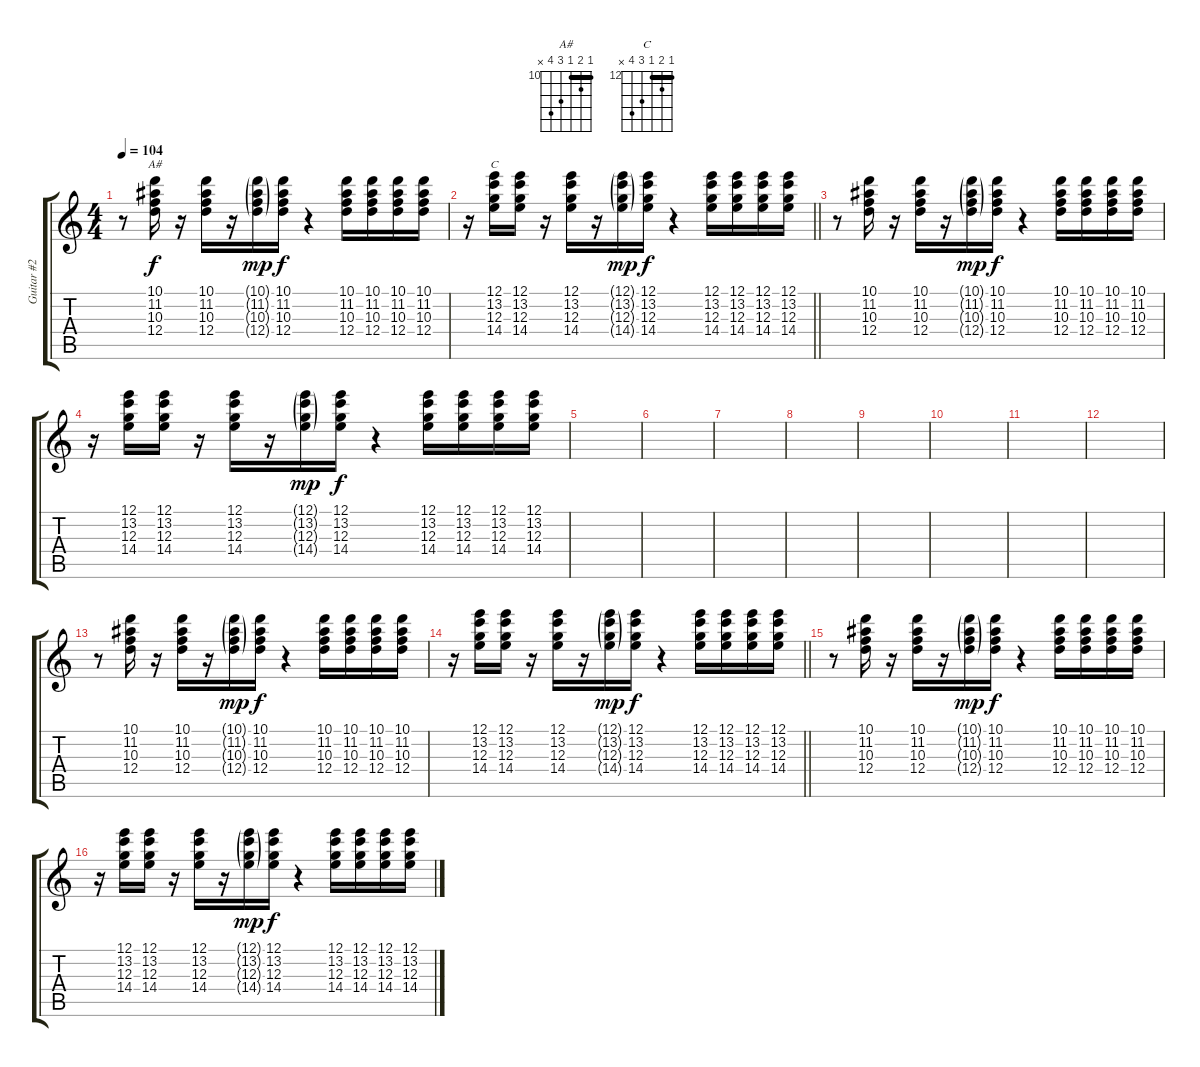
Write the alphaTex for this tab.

\track ("Guitar #2" "Guitar #2") {instrument overdrivenguitar}
\staff {score tabs}
\tuning (E4 B3 G3 D3 A2 E2) {hide}
\chord ("A#" 10 11 10 12 13 x) {firstfret 10 barre 10}
\chord ("C" 12 13 12 14 15 x) {firstfret 12 barre 12}
\ts (4 4)
\tempo 104
\clef g2
\ks c
r.8{dy f} (10.1 11.2 10.3 12.4).16{ch "A#"} r.16 (10.1 11.2 10.3 12.4).16 r.16 (10.1{g} 11.2{g} 10.3{g} 12.4{g}).16{dy mp} (10.1 11.2 10.3 12.4).16{dy f} r.4 (10.1 11.2 10.3 12.4).16 (10.1 11.2 10.3 12.4).16 (10.1 11.2 10.3 12.4).16 (10.1 11.2 10.3 12.4).16 |
\barLineRight lightlight
r.16 (12.1 13.2 12.3 14.4).16{ch "C"} (12.1 13.2 12.3 14.4).16 r.16 (12.1 13.2 12.3 14.4).16 r.16 (12.1{g} 13.2{g} 12.3{g} 14.4{g}).16{dy mp} (12.1 13.2 12.3 14.4).16{dy f} r.4 (12.1 13.2 12.3 14.4).16 (12.1 13.2 12.3 14.4).16 (12.1 13.2 12.3 14.4).16 (12.1 13.2 12.3 14.4).16 |
r.8 (10.1 11.2 10.3 12.4).16 r.16 (10.1 11.2 10.3 12.4).16 r.16 (10.1{g} 11.2{g} 10.3{g} 12.4{g}).16{dy mp} (10.1 11.2 10.3 12.4).16{dy f} r.4 (10.1 11.2 10.3 12.4).16 (10.1 11.2 10.3 12.4).16 (10.1 11.2 10.3 12.4).16 (10.1 11.2 10.3 12.4).16 |
r.16 (12.1 13.2 12.3 14.4).16 (12.1 13.2 12.3 14.4).16 r.16 (12.1 13.2 12.3 14.4).16 r.16 (12.1{g} 13.2{g} 12.3{g} 14.4{g}).16{dy mp} (12.1 13.2 12.3 14.4).16{dy f} r.4 (12.1 13.2 12.3 14.4).16 (12.1 13.2 12.3 14.4).16 (12.1 13.2 12.3 14.4).16 (12.1 13.2 12.3 14.4).16 |
|
|
|
|
|
|
|
|
r.8 (10.1 11.2 10.3 12.4).16 r.16 (10.1 11.2 10.3 12.4).16 r.16 (10.1{g} 11.2{g} 10.3{g} 12.4{g}).16{dy mp} (10.1 11.2 10.3 12.4).16{dy f} r.4 (10.1 11.2 10.3 12.4).16 (10.1 11.2 10.3 12.4).16 (10.1 11.2 10.3 12.4).16 (10.1 11.2 10.3 12.4).16 |
\barLineRight lightlight
r.16 (12.1 13.2 12.3 14.4).16 (12.1 13.2 12.3 14.4).16 r.16 (12.1 13.2 12.3 14.4).16 r.16 (12.1{g} 13.2{g} 12.3{g} 14.4{g}).16{dy mp} (12.1 13.2 12.3 14.4).16{dy f} r.4 (12.1 13.2 12.3 14.4).16 (12.1 13.2 12.3 14.4).16 (12.1 13.2 12.3 14.4).16 (12.1 13.2 12.3 14.4).16 |
r.8 (10.1 11.2 10.3 12.4).16 r.16 (10.1 11.2 10.3 12.4).16 r.16 (10.1{g} 11.2{g} 10.3{g} 12.4{g}).16{dy mp} (10.1 11.2 10.3 12.4).16{dy f} r.4 (10.1 11.2 10.3 12.4).16 (10.1 11.2 10.3 12.4).16 (10.1 11.2 10.3 12.4).16 (10.1 11.2 10.3 12.4).16 |
r.16 (12.1 13.2 12.3 14.4).16 (12.1 13.2 12.3 14.4).16 r.16 (12.1 13.2 12.3 14.4).16 r.16 (12.1{g} 13.2{g} 12.3{g} 14.4{g}).16{dy mp} (12.1 13.2 12.3 14.4).16{dy f} r.4 (12.1 13.2 12.3 14.4).16 (12.1 13.2 12.3 14.4).16 (12.1 13.2 12.3 14.4).16 (12.1 13.2 12.3 14.4).16
